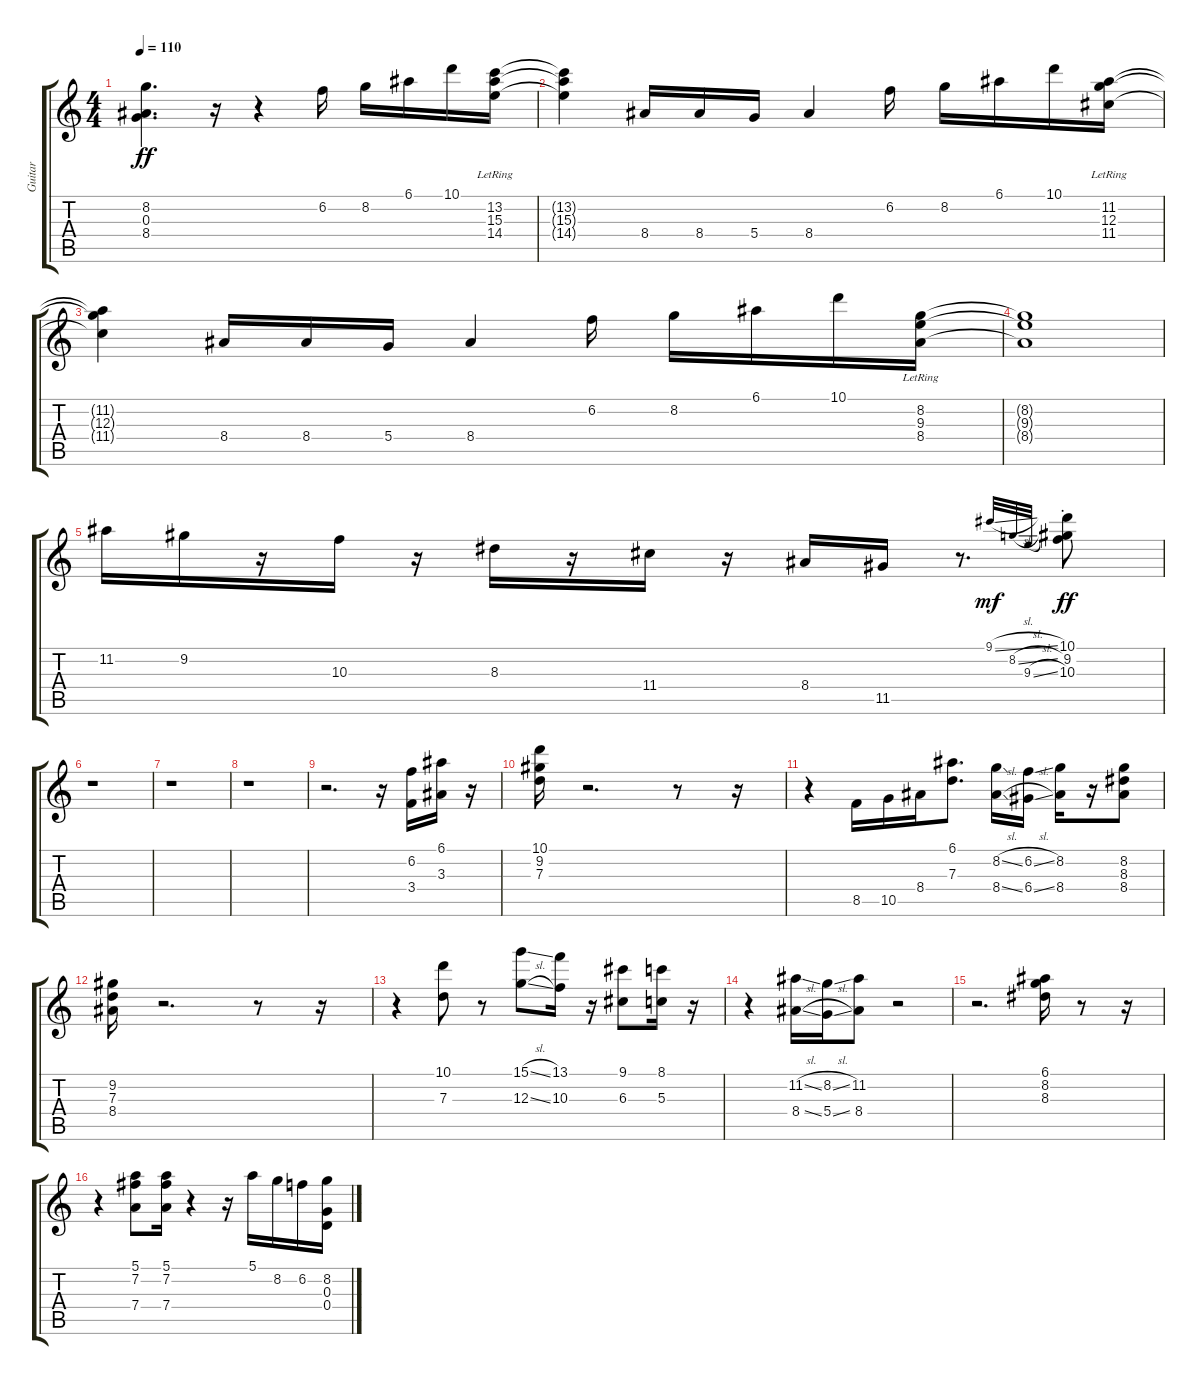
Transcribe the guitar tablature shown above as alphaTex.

\track ("Guitar" "Guitar") {instrument electricguitarjazz}
\staff {score tabs}
\tuning (E4 B3 G3 D3 A2 E2) {hide}
\ts (4 4)
\tempo 110
\clef g2
\ks c
(8.2{t} 0.3{t} 8.4{t}).4{d dy ff} r.16 r.4 6.2.16 8.2.16 6.1.16 10.1.16 (13.2{lr} 15.3{lr} 14.4).16 |
(13.2{t} 15.3{t} 14.4{t}).4 8.4.16 8.4.16 5.4.16 8.4.4 6.2.16 8.2.16 6.1.16 10.1.16 (11.2{lr} 12.3{lr} 11.4{lr}).16 |
(11.2{t} 12.3{t} 11.4{t}).4 8.4.16 8.4.16 5.4.16 8.4.4 6.2.16 8.2.16 6.1.16 10.1.16 (8.2{lr} 9.3{lr} 8.4{lr}).16 |
(8.2{t} 9.3{t} 8.4{t}).1 |
11.2.16 9.2.16 r.16 10.3.16 r.16 8.3.16 r.16 11.4.16 r.16 8.4.16 11.5.16 r.8{d} 9.1{sl}.32{gr onbeat dy mf} 8.2{sl}.32{gr onbeat} 9.3{sl}.32{gr onbeat} (10.1{st} 9.2{st} 10.3{st}).8{dy ff} |
r.1 |
r.1 |
r.1 |
r.2{d} r.16 (6.2 3.4).16 (6.1 3.3).16 r.16 |
(10.1 9.2 7.3).16 r.2{d} r.8 r.16 |
r.4 8.5.16 10.5.16 8.4.16 (6.1 7.3).8{d} (8.2{sl} 8.4{sl}).16 (6.2{sl} 6.4{sl}).16 (8.2 8.4).16 r.16 (8.2 8.3 8.4).8 |
(9.2 7.3 8.4).16 r.2{d} r.8 r.16 |
r.4 (10.1 7.3).8 r.8 (15.1{sl} 12.3{sl}).8 (13.1 10.3).16 r.16 (9.1 6.3).8 (8.1 5.3).16 r.16 |
r.4 (11.2{sl} 8.4{sl}).16 (8.2{sl} 5.4{sl}).16 (11.2 8.4).8 r.2 |
r.2{d} (6.1 8.2 8.3).16 r.8 r.16 |
r.4 (5.1 7.2 7.4).8 (5.1 7.2 7.4).16 r.4 r.16 5.1.16 8.2.16 6.2.16 (8.2 0.3 0.4).16
